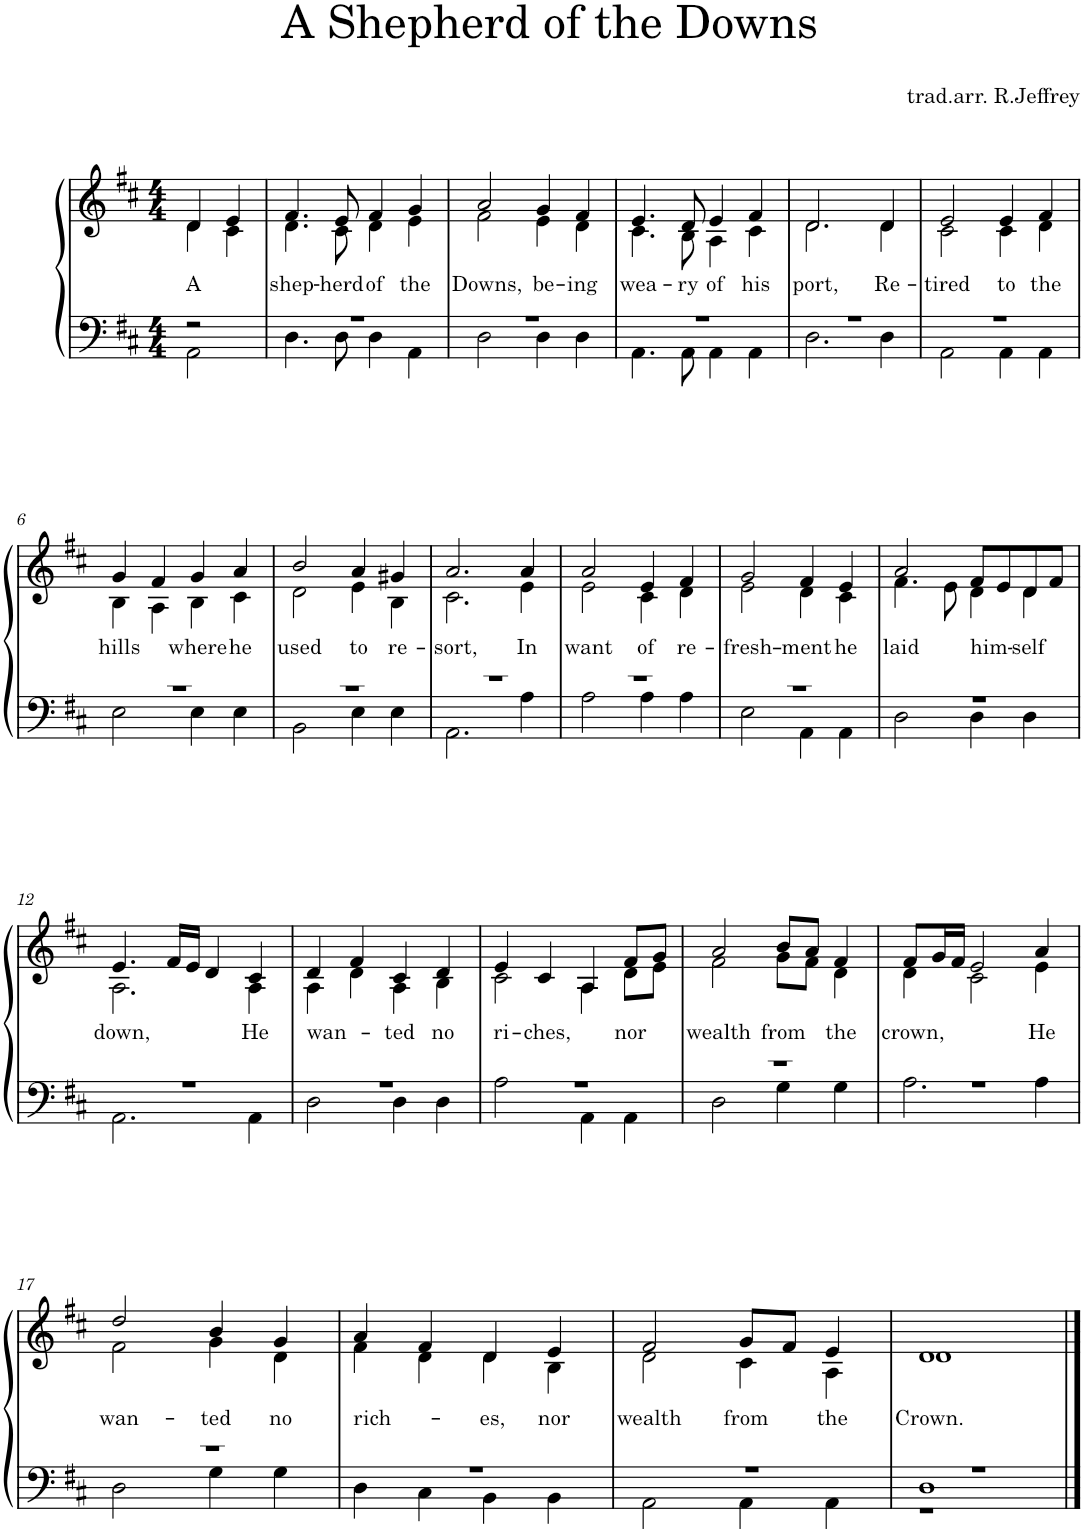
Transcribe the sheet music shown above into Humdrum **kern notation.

**kern	**kern	**text
*part1	*part1	*part1
*staff2	*staff1	*staff1
*I"Piano	*	*
*I'Pno.	*	*
*clefF4	*clefG2	*
*k[f#c#]	*k[f#c#]	*
*M4/4	*M4/4	*
=	=	=
*^	*	*
!	!	!	!LO:LY:b
*	*	*^	*
2r	2AA\	4d/	4d\	A
.	.	4e/	4c#\	.
=1	=1	=1	=1	=1
!	!	!	!	!LO:LY:b
1r	4.D\	4.f#/	4.d\	shep-
!	!	!	!	!LO:LY:b
.	8D\	8e/	8c#\	-herd
!	!	!	!	!LO:LY:b
.	4D\	4f#/	4d\	of
!	!	!	!	!LO:LY:b
.	4AA\	4g/	4e\	the
=2	=2	=2	=2	=2
!	!	!	!	!LO:LY:b
1r	2D\	2a/	2f#\	Downs,
!	!	!	!	!LO:LY:b
.	4D\	4g/	4e\	be-
!	!	!	!	!LO:LY:b
.	4D\	4f#/	4d\	-ing
=3	=3	=3	=3	=3
!	!	!	!	!LO:LY:b
1r	4.AA\	4.e/	4.c#\	wea-
!	!	!	!	!LO:LY:b
.	8AA\	8d/	8B\	-ry
!	!	!	!	!LO:LY:b
.	4AA\	4e/	4A\	of
!	!	!	!	!LO:LY:b
.	4AA\	4f#/	4c#\	his
=4	=4	=4	=4	=4
!	!	!	!	!LO:LY:b
1r	2.D\	2.d/	2.d\	port,
!	!	!	!	!LO:LY:b
.	4D\	4d/	4d\	Re-
=5	=5	=5	=5	=5
!	!	!	!	!LO:LY:b
1r	2AA\	2e/	2c#\	-tired
!	!	!	!	!LO:LY:b
.	4AA\	4e/	4c#\	to
!	!	!	!	!LO:LY:b
.	4AA\	4f#/	4d\	the
!!LO:LB:g=z	!!
=6	=6	=6	=6	=6
!	!	!	!	!LO:LY:b
1r	2E\	4g/	4B\	hills
.	.	4f#/	4A\	.
!	!	!	!	!LO:LY:b
.	4E\	4g/	4B\	where
!	!	!	!	!LO:LY:b
.	4E\	4a/	4c#\	he
=7	=7	=7	=7	=7
!	!	!	!	!LO:LY:b
1r	2BB\	2b/	2d\	used
!	!	!	!	!LO:LY:b
.	4E\	4a/	4e\	to
!	!	!	!	!LO:LY:b
.	4E\	4g#X/	4B\	re-
=8	=8	=8	=8	=8
!	!	!	!	!LO:LY:b
1r	2.AA\	2.a/	2.c#\	-sort,
!	!	!	!	!LO:LY:b
.	4A\	4a/	4e\	In
=9	=9	=9	=9	=9
!	!	!	!	!LO:LY:b
1r	2A\	2a/	2e\	want
!	!	!	!	!LO:LY:b
.	4A\	4e/	4c#\	of
!	!	!	!	!LO:LY:b
.	4A\	4f#/	4d\	re-
=10	=10	=10	=10	=10
!	!	!	!	!LO:LY:b
1r	2E\	2g/	2e\	-fresh-
!	!	!	!	!LO:LY:b
.	4AA\	4f#/	4d\	-ment
!	!	!	!	!LO:LY:b
.	4AA\	4e/	4c#\	he
=11	=11	=11	=11	=11
!	!	!	!	!LO:LY:b
1r	2D\	2a/	4.f#\	laid
.	.	.	8e\	.
!	!	!	!	!LO:LY:b
.	4D\	8f#/L	4d\	him-
.	.	8e/	.	.
!	!	!	!	!LO:LY:b
.	4D\	8d/	4d\	self
.	.	8f#/J	.	.
!!LO:LB:g=z	!!
=12	=12	=12	=12	=12
!	!	!	!	!LO:LY:b
1r	2.AA\	4.e/	2.A\	down,
.	.	16f#/LL	.	.
.	.	16e/JJ	.	.
.	.	4d/	.	.
!	!	!	!	!LO:LY:b
.	4AA\	4c#/	4A\	He
=13	=13	=13	=13	=13
!	!	!	!	!LO:LY:b
1r	2D\	4d/	4A\	wan-
.	.	4f#/	4d\	.
!	!	!	!	!LO:LY:b
.	4D\	4c#/	4A\	ted
!	!	!	!	!LO:LY:b
.	4D\	4d/	4B\	no
=14	=14	=14	=14	=14
!	!	!	!	!LO:LY:b
1r	2A\	4e/	2c#\	ri-
!	!	!	!	!LO:LY:b
.	.	4c#/	.	-ches,
.	4AA\	4A/	4A\	.
!	!	!	!	!LO:LY:b
.	4AA\	8f#/L	8d\L	nor
.	.	8g/J	8e\J	.
=15	=15	=15	=15	=15
!	!	!	!	!LO:LY:b
1r	2D\	2a/	2f#\	wealth
!	!	!	!	!LO:LY:b
.	4G\	8b/L	8g\L	from
.	.	8a/J	8f#\J	.
!	!	!	!	!LO:LY:b
.	4G\	4f#/	4d\	the
=16	=16	=16	=16	=16
!	!	!	!	!LO:LY:b
1r	2.A\	8f#/L	4d\	crown,
.	.	16g/L	.	.
.	.	16f#/JJ	.	.
.	.	2e/	2c#\	.
!	!	!	!	!LO:LY:b
.	4A\	4a/	4e\	He
!!LO:LB:g=z	!!
=17	=17	=17	=17	=17
!	!	!	!	!LO:LY:b
1r	2D\	2dd/	2f#\	wan-
!	!	!	!	!LO:LY:b
.	4G\	4b/	4g\	-ted
!	!	!	!	!LO:LY:b
.	4G\	4g/	4d\	no
=18	=18	=18	=18	=18
!	!	!	!	!LO:LY:b
1r	4D\	4a/	4f#\	rich-
.	4C#\	4f#/	4d\	.
!	!	!	!	!LO:LY:b
.	4BB\	4d/	4d\	es,
!	!	!	!	!LO:LY:b
.	4BB\	4e/	4B\	nor
=19	=19	=19	=19	=19
!	!	!	!	!LO:LY:b
1r	2AA\	2f#/	2d\	wealth
!	!	!	!	!LO:LY:b
.	4AA\	8g/L	4c#\	from
.	.	8f#/J	.	.
!	!	!	!	!LO:LY:b
.	4AA\	4e/	4A\	the
=20	=20	=20	=20	=20
*	*^	*	*	*
!	!	!	!	!	!LO:LY:b
1r	1D	1r	1d	1d	Crown.
*v	*v	*v	*	*	*
*	*v	*v	*
==	==	==
*-	*-	*-
